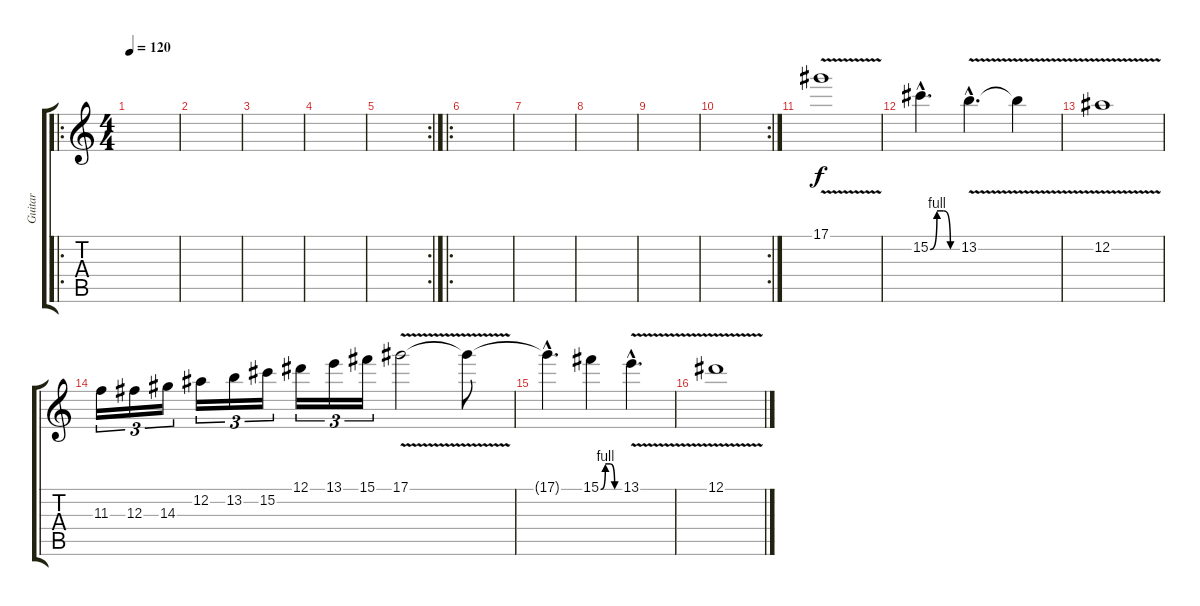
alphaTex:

\track ("Guitar" "Guitar") {instrument distortionguitar}
\staff {score tabs}
\tuning (Eb4 Bb3 Gb3 Db3 Ab2 Eb2) {hide}
\ro
\ts (4 4)
\tempo 120
\clef g2
\ks c
|
|
|
|
\rc 2
|
\ro
|
|
|
|
\rc 2
|
17.1{v}.1 |
15.2{be (custom 0 0 15 4 30 4 45 0 60 0) hac}.4{d} 13.2{v hac}.4{d} 13.2{t}.4 |
12.2{v}.1 |
11.3.16{tu (3 2)} 12.3.16{tu (3 2)} 14.3.16{tu (3 2)} 12.2.16{tu (3 2)} 13.2.16{tu (3 2)} 15.2.16{tu (3 2)} 12.1.16{tu (3 2)} 13.1.16{tu (3 2)} 15.1.16{tu (3 2)} 17.1{v}.2 17.1{t}.8 |
17.1{hac t}.4{d} 15.1{be (custom 0 0 15 4 30 4 45 0 60 0)}.4 13.1{v hac}.4{d} |
12.1{v}.1
